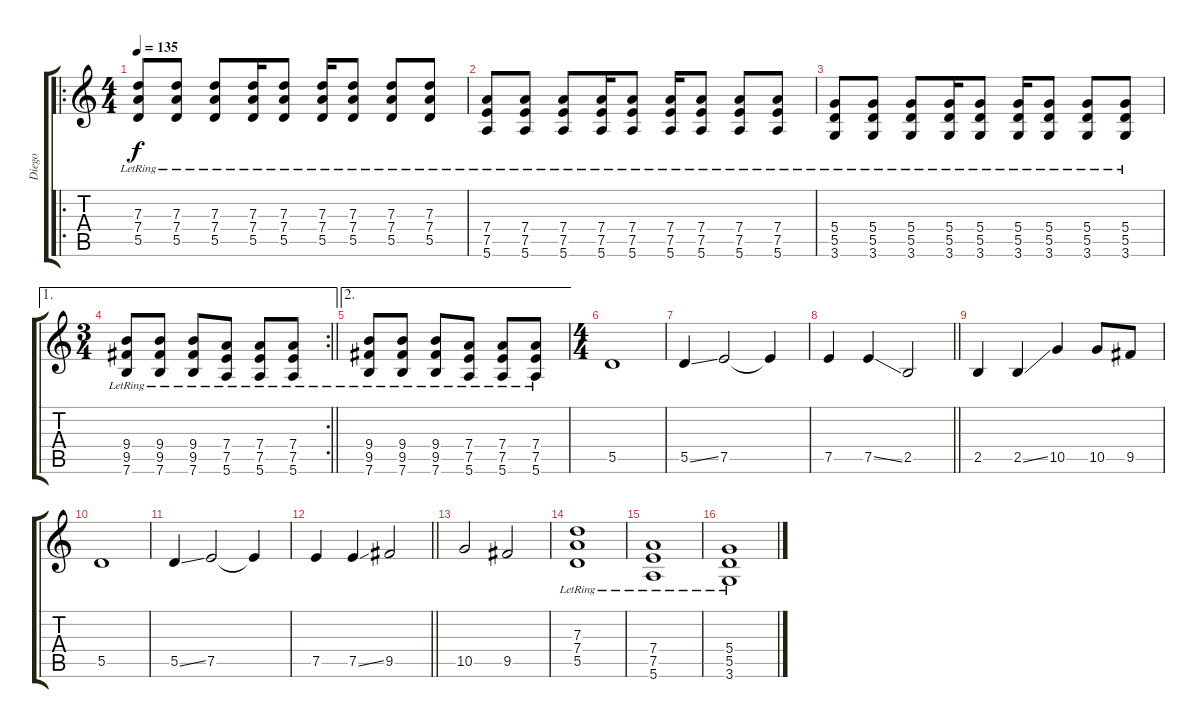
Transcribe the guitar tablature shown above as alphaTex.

\track ("Diego" "Diego") {instrument overdrivenguitar}
\staff {score tabs}
\tuning (E4 B3 G3 D3 A2 E2) {hide}
\ro
\ts (4 4)
\tempo 135
\clef g2
\ks c
(7.3{lr} 7.4{lr} 5.5{lr}).8{dy f} (7.3{lr} 7.4{lr} 5.5{lr}).8 (7.3{lr} 7.4{lr} 5.5{lr}).8 (7.3{lr} 7.4{lr} 5.5{lr}).16 (7.3{lr} 7.4{lr} 5.5{lr}).8 (7.3{lr} 7.4{lr} 5.5{lr}).16 (7.3{lr} 7.4{lr} 5.5{lr}).8 (7.3{lr} 7.4{lr} 5.5{lr}).8 (7.3{lr} 7.4{lr} 5.5{lr}).8 |
(7.4{lr} 7.5{lr} 5.6{lr}).8 (7.4{lr} 7.5{lr} 5.6{lr}).8 (7.4{lr} 7.5{lr} 5.6{lr}).8 (7.4{lr} 7.5{lr} 5.6{lr}).16 (7.4{lr} 7.5{lr} 5.6{lr}).8 (7.4{lr} 7.5{lr} 5.6{lr}).16 (7.4{lr} 7.5{lr} 5.6{lr}).8 (7.4{lr} 7.5{lr} 5.6{lr}).8 (7.4{lr} 7.5{lr} 5.6{lr}).8 |
(5.4{lr} 5.5{lr} 3.6{lr}).8 (5.4{lr} 5.5{lr} 3.6{lr}).8 (5.4{lr} 5.5{lr} 3.6{lr}).8 (5.4{lr} 5.5{lr} 3.6{lr}).16 (5.4{lr} 5.5{lr} 3.6{lr}).8 (5.4{lr} 5.5{lr} 3.6{lr}).16 (5.4{lr} 5.5{lr} 3.6{lr}).8 (5.4{lr} 5.5{lr} 3.6{lr}).8 (5.4{lr} 5.5{lr} 3.6{lr}).8 |
\ae 1
\rc 2
\ts (3 4)
\barLineRight lightlight
(9.4{lr} 9.5{lr} 7.6{lr}).8 (9.4{lr} 9.5{lr} 7.6{lr}).8 (9.4{lr} 9.5{lr} 7.6{lr}).8 (7.4{lr} 7.5{lr} 5.6{lr}).8 (7.4{lr} 7.5{lr} 5.6{lr}).8 (7.4{lr} 7.5{lr} 5.6{lr}).8 |
\ae 2
(9.4{lr} 9.5{lr} 7.6{lr}).8 (9.4{lr} 9.5{lr} 7.6{lr}).8 (9.4{lr} 9.5{lr} 7.6{lr}).8 (7.4{lr} 7.5{lr} 5.6{lr}).8 (7.4{lr} 7.5{lr} 5.6{lr}).8 (7.4{lr} 7.5{lr} 5.6{lr}).8 |
\ts (4 4)
5.5.1{volume 12 balance 2 instrument distortionguitar} |
5.5{ss}.4 7.5.2 7.5{t}.4 |
\barLineRight lightlight
7.5.4 7.5{ss}.4 2.5.2 |
2.5.4 2.5{ss}.4 10.5.4 10.5.8 9.5.8 |
5.5.1{volume 12 balance 2 instrument distortionguitar} |
5.5{ss}.4 7.5.2 7.5{t}.4 |
\barLineRight lightlight
7.5.4 7.5{ss}.4 9.5.2 |
10.5.2 9.5.2 |
(7.3{lr} 7.4{lr} 5.5{lr}).1{volume 9 balance 9 instrument overdrivenguitar} |
(7.4{lr} 7.5{lr} 5.6{lr}).1 |
(5.4{lr} 5.5{lr} 3.6{lr}).1
